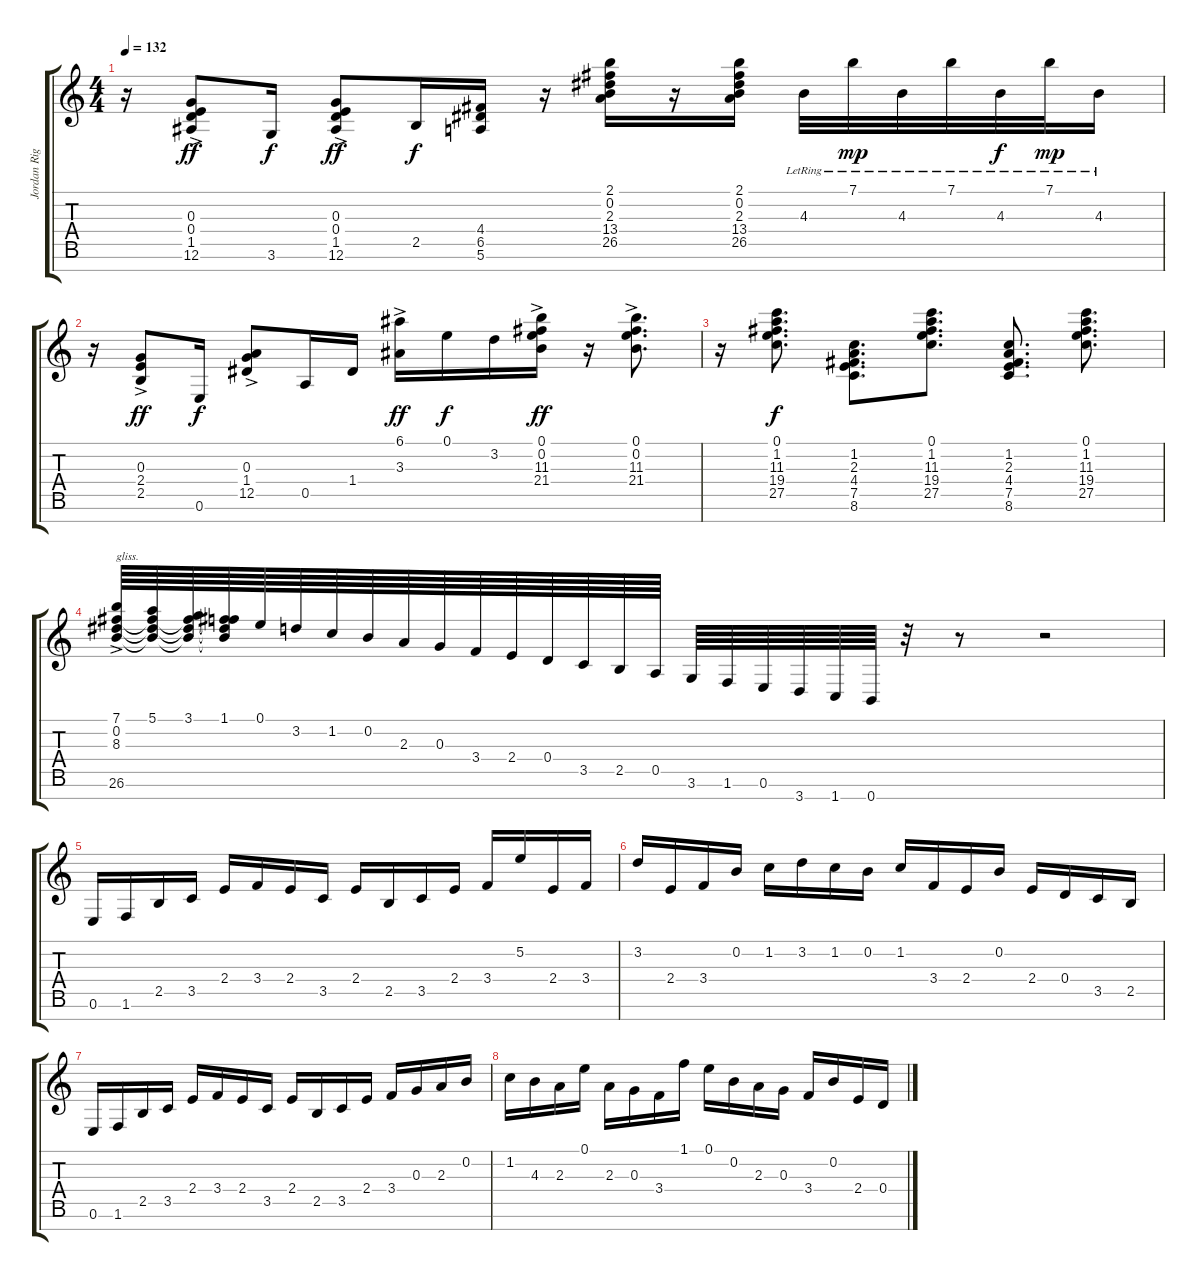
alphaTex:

\track ("Jordan Right Hand" "Jordan Rig") {instrument fx1rain}
\staff {score tabs}
\tuning (E5 B4 G4 D4 A3 E3 B2) {hide}
\ts (4 4)
\tempo 132
\clef g2
\ks c
r.16{dy f} (0.3{ac} 0.4{ac} 1.5{ac} 12.6{ac}).8{dy ff} 3.6.16{dy f} (0.3{ac} 0.4{ac} 1.5{ac} 12.6{ac}).8{dy ff} 2.5.16{dy f} (4.4 6.5 5.6).16 r.16 (2.1 0.2 2.3 13.4 26.5).16 r.16 (2.1 0.2 2.3 13.4 26.5).16 4.3{lr}.32 7.1{lr}.32{dy mp} 4.3{lr}.32 7.1{lr}.32 4.3{lr}.32{dy f} 7.1{lr}.32{dy mp} 4.3{lr}.16 |
r.16 (0.3{ac} 2.4{ac} 2.5{ac}).8{dy ff} 0.6.16{dy f} (0.3{ac} 1.4{ac} 12.5).8 0.5.16 1.4.16 (6.1{ac} 3.3{ac}).16{dy ff} 0.1.16{dy f} 3.2.16 (0.1{ac} 0.2{ac} 11.3{ac} 21.4{ac}).16{dy ff} r.16 (0.1{ac} 0.2{ac} 11.3{ac} 21.4{ac}).8{d} |
r.16 (0.1 1.2 11.3 19.4 27.5).8{d dy f} (1.2 2.3 4.4 7.5 8.6).8{d} (0.1 1.2 11.3 19.4 27.5).8{d} (1.2 2.3 4.4 7.5 8.6).8{d} (0.1 1.2 11.3 19.4 27.5).8{d} |
(7.1 0.2{ac} 8.3{ac} 26.6).64{txt "gliss."} (5.1 0.2{t} 8.3{t} 26.6{t}).64 (3.1 0.2{t} 8.3{t} 26.6{t}).64 (1.1 0.2{t} 8.3{t} 26.6{t}).64 0.1.64 3.2.64 1.2.64 0.2.64 2.3.64 0.3.64 3.4.64 2.4.64 0.4.64 3.5.64 2.5.64 0.5.64 3.6.64 1.6.64 0.6.64 3.7.64 1.7.64 0.7.64 r.32 r.8 r.2 |
0.6.16 1.6.16 2.5.16 3.5.16 2.4.16 3.4.16 2.4.16 3.5.16 2.4.16 2.5.16 3.5.16 2.4.16 3.4.16 5.2.16 2.4.16 3.4.16 |
3.2.16 2.4.16 3.4.16 0.2.16 1.2.16 3.2.16 1.2.16 0.2.16 1.2.16 3.4.16 2.4.16 0.2.16 2.4.16 0.4.16 3.5.16 2.5.16 |
0.6.16 1.6.16 2.5.16 3.5.16 2.4.16 3.4.16 2.4.16 3.5.16 2.4.16 2.5.16 3.5.16 2.4.16 3.4.16 0.3.16 2.3.16 0.2.16 |
1.2.16 4.3.16 2.3.16 0.1.16 2.3.16 0.3.16 3.4.16 1.1.16 0.1.16 0.2.16 2.3.16 0.3.16 3.4.16 0.2.16 2.4.16 0.4.16
